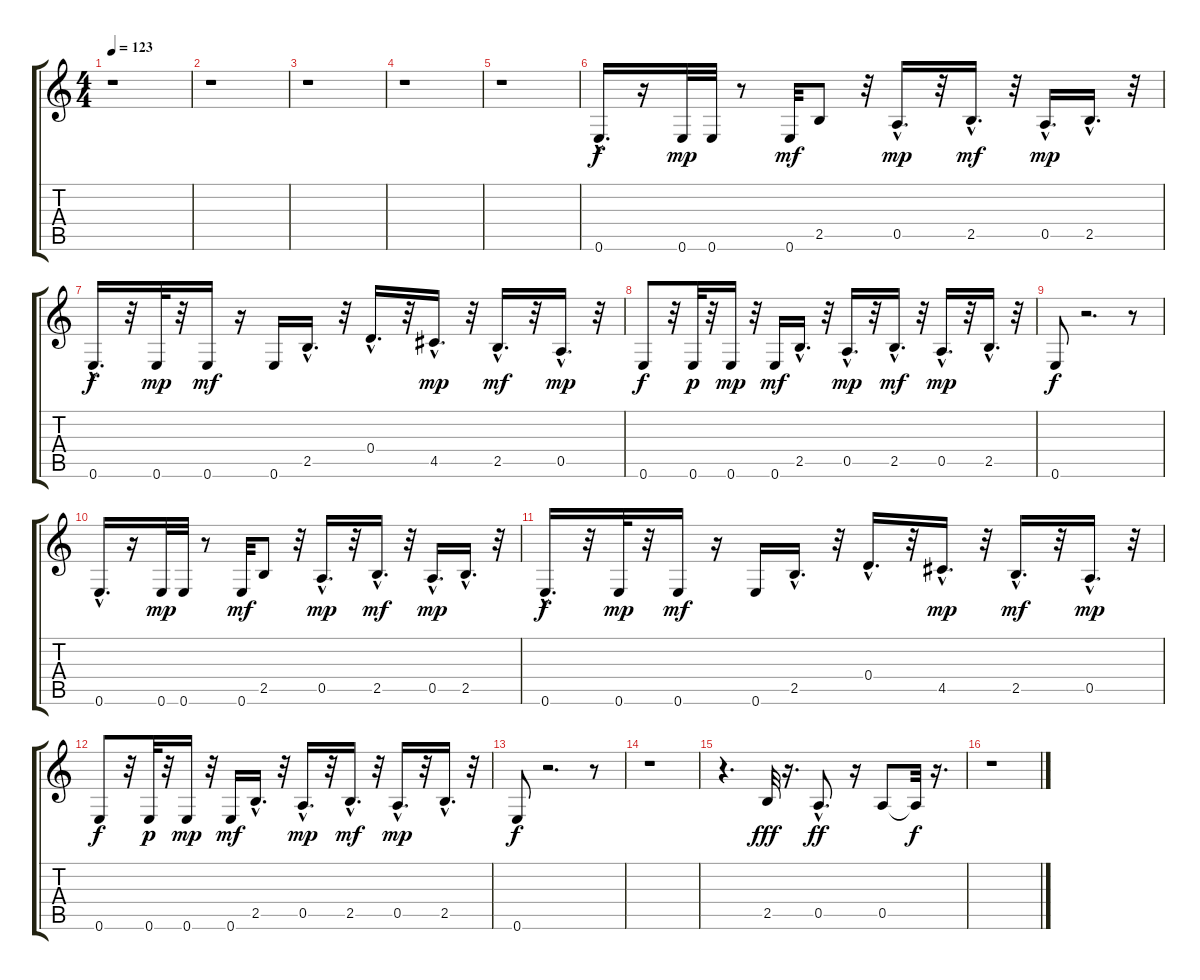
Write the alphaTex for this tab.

\track "" {instrument distortionguitar}
\staff {score tabs}
\tuning (E4 B3 G3 D3 A2 E2) {hide}
\ts (4 4)
\tempo 123
\clef g2
\ks c
r.1{dy f} |
r.1 |
r.1 |
r.1 |
r.1 |
0.6{hac}.16{d} r.16 0.6.32{dy mp} 0.6.32 r.8 0.6.32{dy mf} 2.5.8 r.32 0.5{hac}.16{d dy mp} r.32 2.5{hac}.16{d dy mf} r.32 0.5{hac}.16{d dy mp} 2.5{hac}.16{d} r.32 |
0.6{hac}.16{d dy f} r.32 0.6.32{dy mp} r.32 0.6.16{dy mf} r.16 0.6.16 2.5{hac}.16{d} r.32 0.4{hac}.16{d} r.32 4.5{hac}.16{d dy mp} r.32 2.5{hac}.16{d dy mf} r.32 0.5{hac}.16{d dy mp} r.32 |
0.6.8{dy f} r.32 0.6.32{dy p} r.32 0.6.16{dy mp} r.32 0.6.16{dy mf} 2.5{hac}.16{d} r.32 0.5{hac}.16{d dy mp} r.32 2.5{hac}.16{d dy mf} r.32 0.5{hac}.16{d dy mp} r.32 2.5{hac}.16{d} r.32 |
0.6.8{dy f} r.2{d} r.8 |
0.6{hac}.16{d} r.16 0.6.32{dy mp} 0.6.32 r.8 0.6.32{dy mf} 2.5.8 r.32 0.5{hac}.16{d dy mp} r.32 2.5{hac}.16{d dy mf} r.32 0.5{hac}.16{d dy mp} 2.5{hac}.16{d} r.32 |
0.6{hac}.16{d dy f} r.32 0.6.32{dy mp} r.32 0.6.16{dy mf} r.16 0.6.16 2.5{hac}.16{d} r.32 0.4{hac}.16{d} r.32 4.5{hac}.16{d dy mp} r.32 2.5{hac}.16{d dy mf} r.32 0.5{hac}.16{d dy mp} r.32 |
0.6.8{dy f} r.32 0.6.32{dy p} r.32 0.6.16{dy mp} r.32 0.6.16{dy mf} 2.5{hac}.16{d} r.32 0.5{hac}.16{d dy mp} r.32 2.5{hac}.16{d dy mf} r.32 0.5{hac}.16{d dy mp} r.32 2.5{hac}.16{d} r.32 |
0.6.8{dy f} r.2{d} r.8 |
r.1 |
r.4{d} 2.5.32{dy fff} r.16{d} 0.5{hac}.8{d dy ff} r.16 0.5.8 0.5{t}.32{dy f} r.16{d} |
r.1
